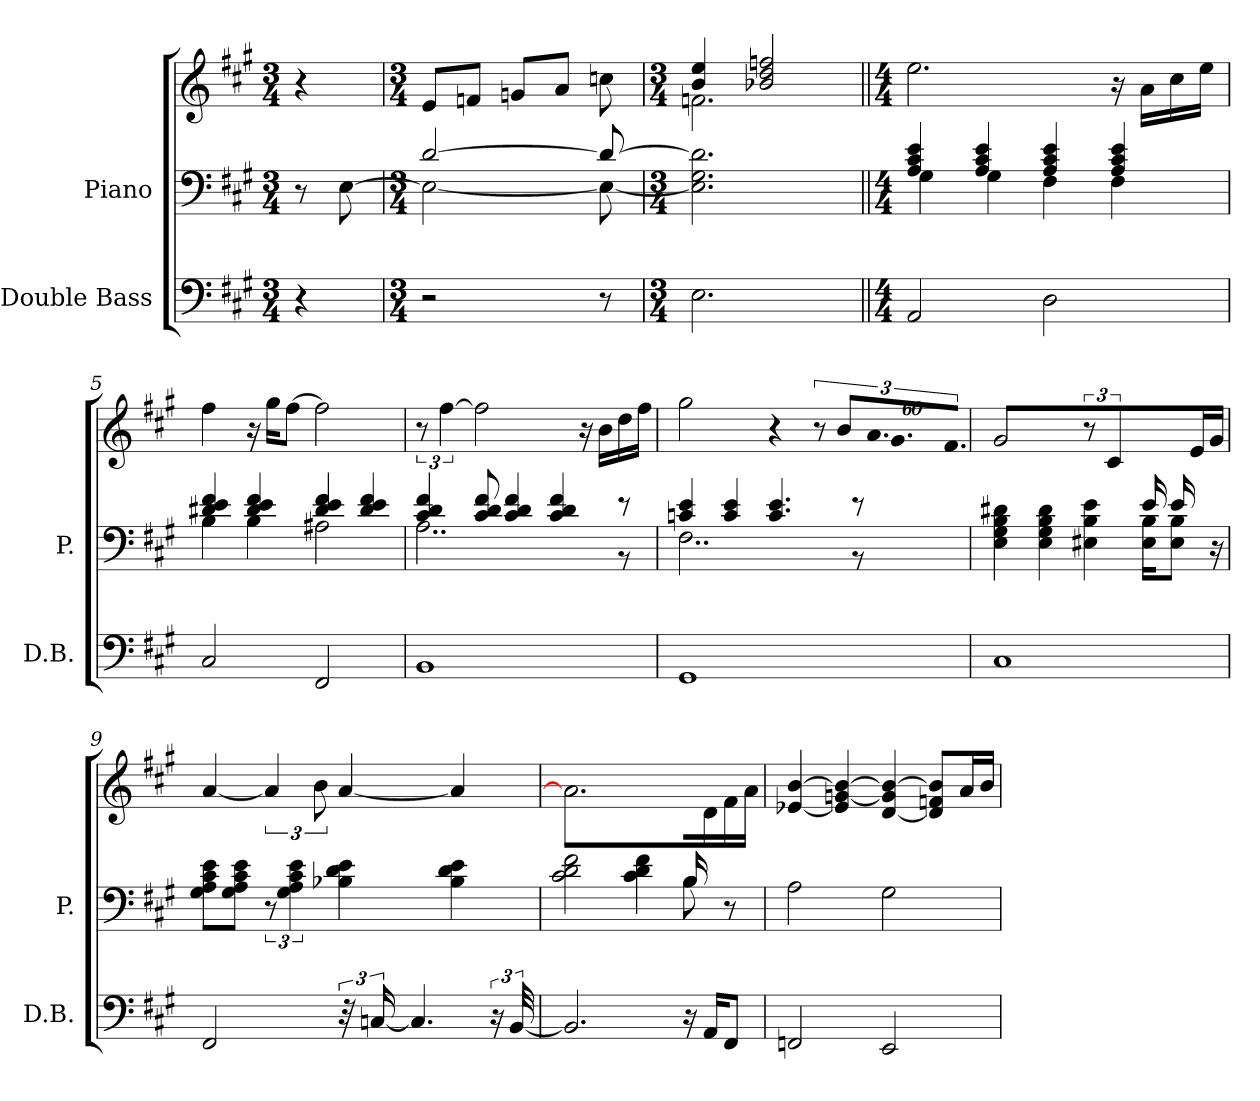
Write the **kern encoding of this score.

**kern	**kern	**kern
*part2	*part1	*part1
*staff3	*staff2	*staff1
*I"Double Bass	*I"Piano	*
*I'D.B.	*I'P.	*
*clefF4	*clefF4	*clefG2
*ITrd7c12	*	*
*k[f#c#g#]	*k[f#c#g#]	*k[f#c#g#]
*M3/4	*M3/4	*M3/4
*MM65	*MM65	*MM65
=1	=1	=1
4r	8r	4r
.	[8E\	.
=2	=2	=2
*M3/4	*M3/4	*M3/4
*	*^	*
2r	[2d/	2E\_	8e/L
.	.	.	8fn/J
.	.	.	8gn/L
.	.	.	8a/J
8r	8d/_	8E\_	8ccn\
*	*v	*v	*
=3	=3	=3
*M3/4	*M3/4	*M3/4
*	*	*^
2.EE\	2.E\] 2.G#\ 2.d\]	4b/ 4ee/	2.fn\
.	.	2b-X/ 2dd/ 2ffn/	.
*	*	*v	*v
=4||	=4||	=4||
*M4/4	*M4/4	*M4/4
*	*^	*
2AAA/	4A/ 4c#/ 4e/	4G#\	2.ee\
.	4A/ 4c#/ 4e/	4G#\	.
2DD\	4A/ 4c#/ 4e/	4F#\	.
.	4A/ 4c#/ 4e/	4F#\	16r
.	.	.	16a\LL
.	.	.	16cc#\
.	.	.	16ee\JJ
=5	=5	=5	=5
2CC#/	4d#X/ 4e/ 4f#/	4B\	4ff#\
.	4d#/ 4e/ 4f#/	4B\	16r
.	.	.	16gg#\KL
.	.	.	[8ff#\J
2FFF#/	4d#/ 4e/ 4f#/	2A#X\	2ff#\]
.	4d#/ 4e/ 4f#/	.	.
!!LO:LB:g=z
=6	=6	=6	=6
1BBB	4c#/ 4d/ 4f#/	2..A\	12r
.	.	.	[6ff#\
.	8c#/ 8d/ 8f#/	.	2ff#\]
.	4c#/ 4d/ 4f#/	.	.
.	4c#/ 4d/ 4f#/	.	.
.	.	.	16r
.	.	.	16b\LL
.	8r	8r	16dd\
.	.	.	16ff#\JJ
=7	=7	=7	=7
1GGG#	4cn/ 4e/	2..F#\	2gg#\
.	4c/ 4e/	.	.
.	4.c/ 4.e/	.	4r
.	.	.	12r
.	.	.	12b/L
.	8r	8r	.
*	*	*	*Xbrackettup
!	!	!	!LO:N:vis=16.
.	.	.	1920%53a/L
!	!	!	!LO:N:vis=16.
.	.	.	1920%53g#/
.	.	.	1920ryy
!	!	!	!LO:N:vis=16.
.	.	.	1920%53f#/JJ
=8	=8	=8	=8
1CC#	2.ryy	4E\ 4G#\ 4B\ 4d#X\	2g#/
.	.	4E\ 4G#\ 4B\ 4d#\	.
*	*	*	*brackettup
.	.	4E#X\ 4B\ 4e\	12r
.	.	.	6c#/
.	16e/LL	16E#\ 16B\KL	8ryy
.	16e/	8E#\ 8B\J	.
.	8ryy	.	16e\
.	.	16r	16g#\JJ
*	*v	*v	*
!!LO:LB:g=z
=9	=9	=9
2FFF#/	8G#\ 8A\ 8c#\ 8e\L	[4a/
.	8G#\ 8A\ 8c#\ 8e\J	.
.	12r	6a/]
.	6G#\ 6A\ 6c#\ 6e\	.
.	.	12b\
48r	4B-X\ 4d\ 4e\	[4a/
[24CCn/	.	.
4.CC/]	.	.
.	4B-\ 4d\ 4e\	4a/]
24r	.	.
[48BBB/	.	.
=10	=10	=10
*	*^	*
2.BBB/]	2.ryy	2c#\ 2d\ 2f#\	2.a/]
.	.	4c#\ 4d\ 4f#\	.
16r	16B/LL	8B\	16ryy
16AAA/KL	8.ryy	.	16d\
8FFF#/J	.	8r	16f#\
.	.	.	16a\JJ
*	*v	*v	*
=11	=11	=11
2FFFn/	2A\	[4e-X/ [4b/
.	.	4e-/] [4gn/ 4b/_
2EEE/	2G#\	[4d/ 4g/] 4b/_
.	.	8d/] 8fn/ 8b/]L
.	.	16a/L
.	.	16b/JJ
=	=	=
*-	*-	*-
